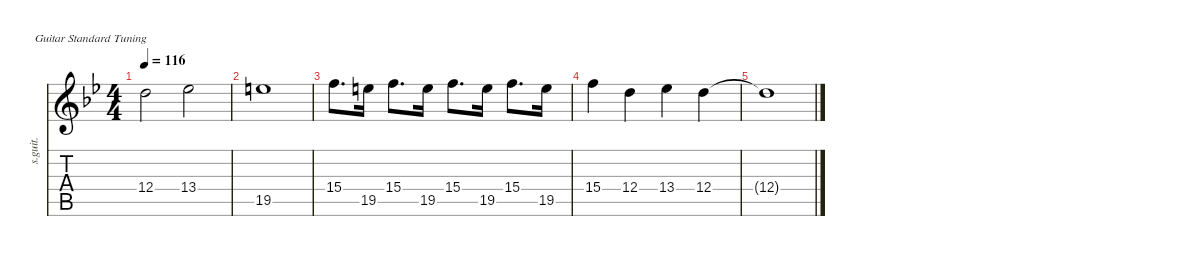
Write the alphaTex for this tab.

\defaultSystemsLayout 4
\hideDynamics
\bracketExtendMode nobrackets
\otherSystemsTrackNameOrientation horizontal
\track ("Steel Guitar" "s.guit.") {instrument acousticguitarsteel}
\staff {score tabs}
\tuning (E4 B3 G3 D3 A2 E2)
\ts (4 4)
\tempo 116
\clef g2
\ks bb
12.4{acc forcenatural}.2{dy mf beam Down} 13.4{acc b}.2{beam Down} |
19.5{acc forcenatural}.1{beam Down} |
15.4{acc forcenatural}.8{d beam Down} 19.5{acc forcenatural}.16{beam Down} 15.4{acc forcenatural}.8{d beam Down} 19.5{acc forcenatural}.16{beam Down} 15.4{acc forcenatural}.8{d beam Down} 19.5{acc forcenatural}.16{beam Down} 15.4{acc forcenatural}.8{d beam Down} 19.5{acc forcenatural}.16{beam Down} |
15.4{acc forcenatural}.4{beam Down} 12.4{acc forcenatural}.4{beam Down} 13.4{acc b}.4{beam Down} 12.4{acc forcenatural}.4{beam Down} |
12.4{t acc forcenatural}.1{beam Down}
